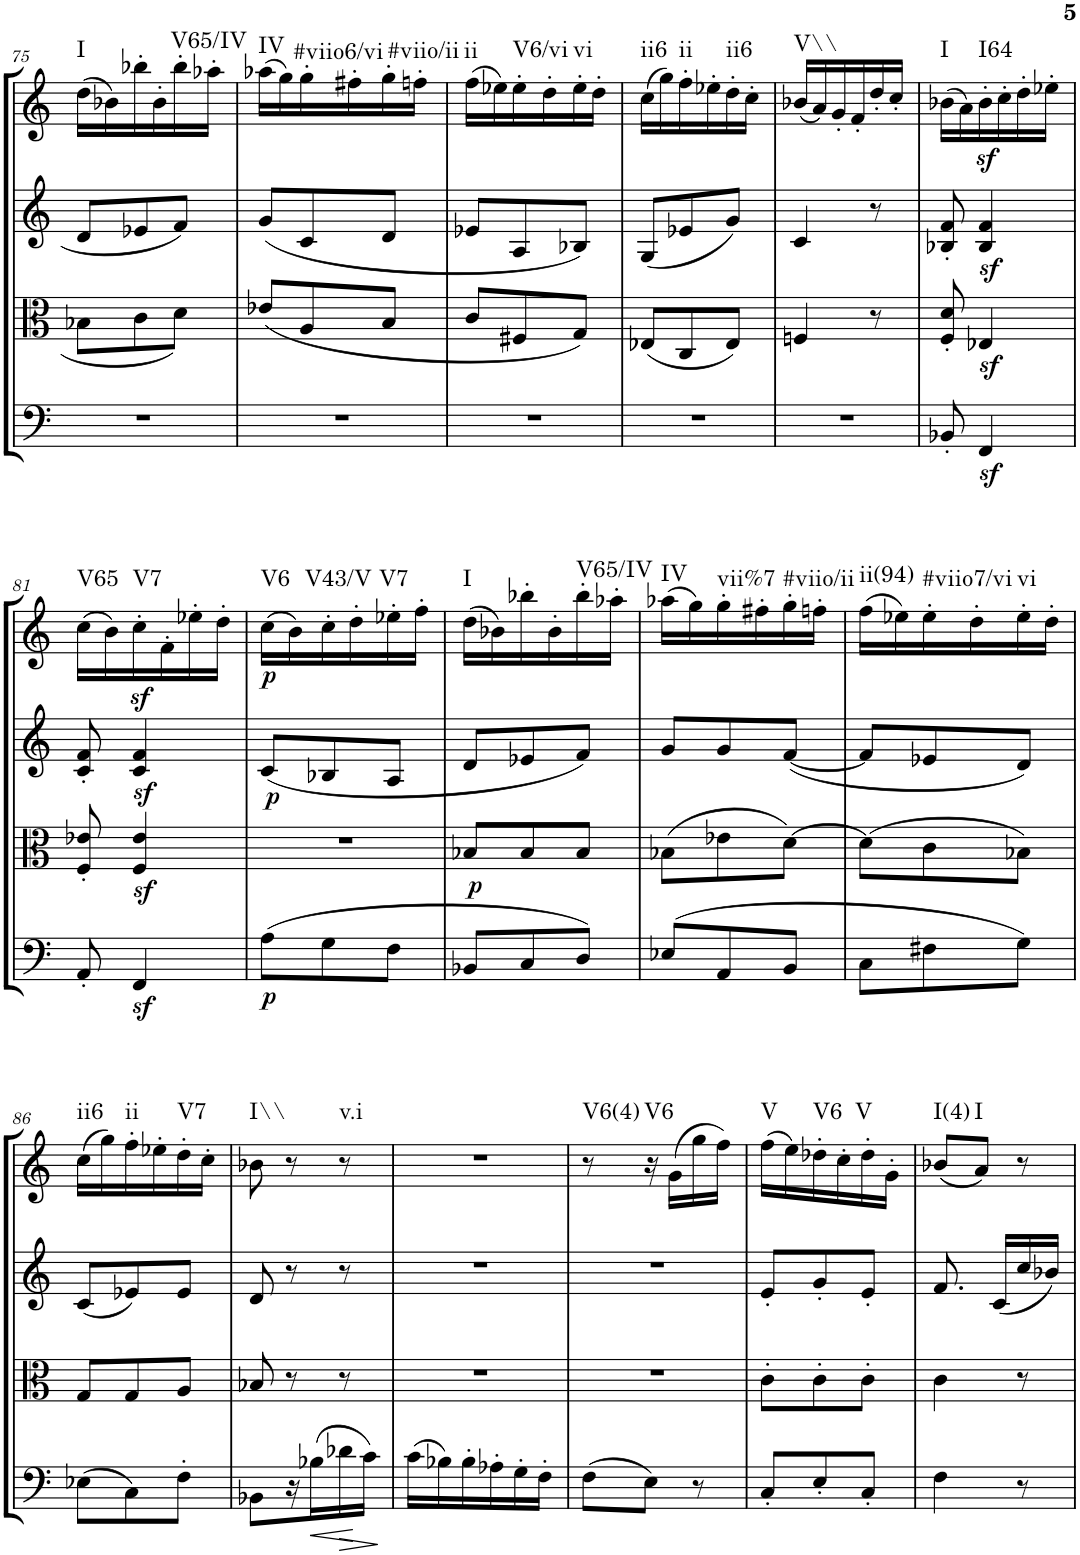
**kern	**dynam	**kern	**dynam	**kern	**dynam	**kern	**dynam	**harte
*part4	*part4	*part3	*part3	*part2	*part2	*part1	*part1	*part1
*staff4	*staff4	*staff3	*staff3	*staff2	*staff2	*staff1	*staff1	*
*I"Violoncello	*	*I"Viola	*	*I"Violin II	*	*I"Violin I	*	*
*I'Vc	*	*I'Vla	*	*I'Vln	*	*I'Vln	*	*
!!LO:PB:g=z
*clefF4	*	*clefC3	*	*clefG2	*	*clefG2	*	*
*k[]	*	*k[]	*	*k[]	*	*k[]	*	*
*M3/8	*	*M3/8	*	*M3/8	*	*M3/8	*	*
=75	=75	=75	=75	=75	=75	=75	=75	=75
!	!	!	!	!	!	!	!	!LO:H:kt=I
4.r	.	8B-X\L	.	8d/L	.	(16dd\LL	.	N
.	.	.	.	.	.	16b-X\)	.	.
.	.	8c\	.	8e-X/	.	16bb-X'\	.	.
.	.	.	.	.	.	16b-'\	.	.
!	!	!	!	!	!	!	!	!LO:H:kt=V65/IV
.	.	8d\J	.	8f/J	.	16bb-'\	.	N
.	.	.	.	.	.	16aa-X'\JJ	.	.
=76	=76	=76	=76	=76	=76	=76	=76	=76
!	!	!	!	!	!	!	!	!LO:H:kt=IV
4.r	.	(8e-X/L	.	(8g/L	.	(16aa-X\LL	.	N
.	.	.	.	.	.	16gg\)	.	.
!	!	!	!	!	!	!	!	!LO:H:kt=#viio6/vi
.	.	8A/	.	8c/	.	16gg'\	.	N
.	.	.	.	.	.	16ff#X'\	.	.
!	!	!	!	!	!	!	!	!LO:H:kt=#viio/ii
.	.	8B/J	.	8d/J	.	16gg'\	.	N
.	.	.	.	.	.	16ffn'\JJ	.	.
=77	=77	=77	=77	=77	=77	=77	=77	=77
!	!	!	!	!	!	!	!	!LO:H:kt=ii
4.r	.	8c/L	.	8e-X/L	.	(16ff\LL	.	N
.	.	.	.	.	.	16ee-X\)	.	.
!	!	!	!	!	!	!	!	!LO:H:kt=V6/vi
.	.	8F#X/	.	8A/	.	16ee-'\	.	N
.	.	.	.	.	.	16dd'\	.	.
!	!	!	!	!	!	!	!	!LO:H:kt=vi
.	.	8G/J)	.	8B-X/J)	.	16ee-'\	.	N
.	.	.	.	.	.	16dd'\JJ	.	.
=78	=78	=78	=78	=78	=78	=78	=78	=78
!	!	!	!	!	!	!	!	!LO:H:kt=ii6
4.r	.	(8E-X/L	.	(8G/L	.	(16cc\LL	.	N
.	.	.	.	.	.	16gg\)	.	.
!	!	!	!	!	!	!	!	!LO:H:kt=ii
.	.	8C/	.	8e-X/	.	16ff'\	.	N
.	.	.	.	.	.	16ee-X'\	.	.
!	!	!	!	!	!	!	!	!LO:H:kt=ii6
.	.	8E-/J)	.	8g/J)	.	16dd'\	.	N
.	.	.	.	.	.	16cc'\JJ	.	.
=79	=79	=79	=79	=79	=79	=79	=79	=79
!	!	!	!	!	!	!	!	!LO:H:kt=V\\
4.r	.	4Fn/	.	4c/	.	(16b-X/LL	.	N
.	.	.	.	.	.	16a/)	.	.
.	.	.	.	.	.	16g'/	.	.
.	.	.	.	.	.	16f'/	.	.
.	.	8r	.	8r	.	16dd'/	.	.
.	.	.	.	.	.	16cc'/JJ	.	.
=80	=80	=80	=80	=80	=80	=80	=80	=80
!	!	!	!	!	!	!	!	!LO:H:kt=I
8BB-X'/	.	8F/' 8d/'	.	8B-X/' 8f/'	.	(16b-X\LL	.	N
.	.	.	.	.	.	16a\)	.	.
!	!	!	!	!	!	!	!LO:DY:b	!LO:H:kt=I64
4FFz</	.	4E-Xz</	.	4B-/z< 4f/z<	.	16b-'\	sf	N
.	.	.	.	.	.	16cc'\	.	.
.	.	.	.	.	.	16dd'\	.	.
.	.	.	.	.	.	16ee-X'\JJ	.	.
!!LO:LB:g=z
=81	=81	=81	=81	=81	=81	=81	=81	=81
!	!	!	!	!	!	!	!	!LO:H:kt=V65
8AA'/	.	8F/' 8e-X/'	.	8c/' 8f/'	.	(16cc\LL	.	N
.	.	.	.	.	.	16b\)	.	.
!	!	!	!	!	!	!	!LO:DY:b	!LO:H:kt=V7
4FFz</	.	4F/z< 4e-/z<	.	4c/z< 4f/z<	.	16cc'\	sf	N
.	.	.	.	.	.	16f'\	.	.
.	.	.	.	.	.	16ee-X'\	.	.
.	.	.	.	.	.	16dd'\JJ	.	.
=82	=82	=82	=82	=82	=82	=82	=82	=82
!	!LO:DY:b	!	!	!	!LO:DY:b	!	!LO:DY:b	!LO:H:kt=V6
(8A\L	p	4.r	.	(<8c/L	p	(16cc\LL	p	N
.	.	.	.	.	.	16b\)	.	.
!	!	!	!	!	!	!	!	!LO:H:kt=V43/V
8G\	.	.	.	8B-X/	.	16cc'\	.	N
.	.	.	.	.	.	16dd'\	.	.
!	!	!	!	!	!	!	!	!LO:H:kt=V7
8F\J	.	.	.	8A/J	.	16ee-X'\	.	N
.	.	.	.	.	.	16ff'\JJ	.	.
=83	=83	=83	=83	=83	=83	=83	=83	=83
!	!	!	!LO:DY:b	!	!	!	!	!LO:H:kt=I
8BB-X/L	.	8B-X/L	p	8d/L	.	(16dd\LL	.	N
.	.	.	.	.	.	16b-X\)	.	.
8C/	.	8B-/	.	8e-X/	.	16bb-X'\	.	.
.	.	.	.	.	.	16b-'\	.	.
!	!	!	!	!	!	!	!	!LO:H:kt=V65/IV
8D/J)	.	8B-/J	.	8f/J)	.	16bb-'\	.	N
.	.	.	.	.	.	16aa-X'\JJ	.	.
=84	=84	=84	=84	=84	=84	=84	=84	=84
!	!	!	!	!	!	!	!	!LO:H:kt=IV
(8E-X/L	.	(8B-X\L	.	8g/L	.	(16aa-X\LL	.	N
.	.	.	.	.	.	16gg\)	.	.
!	!	!	!	!	!	!	!	!LO:H:kt=vii%7
8AA/	.	8e-X\	.	8g/	.	16gg'\	.	N
.	.	.	.	.	.	16ff#X'\	.	.
!	!	!	!	!	!	!	!	!LO:H:kt=#viio/ii
8BB/J	.	[8d\J)	.	([8f/J	.	16gg'\	.	N
.	.	.	.	.	.	16ffn'\JJ	.	.
=85	=85	=85	=85	=85	=85	=85	=85	=85
!	!	!	!	!	!	!	!	!LO:H:kt=ii(94)
8C\L	.	(8d\L]	.	8f/L]	.	(16ff\LL	.	N
.	.	.	.	.	.	16ee-X\)	.	.
!	!	!	!	!	!	!	!	!LO:H:kt=#viio7/vi
8F#X\	.	8c\	.	8e-X/	.	16ee-'\	.	N
.	.	.	.	.	.	16dd'\	.	.
!	!	!	!	!	!	!	!	!LO:H:kt=vi
8G\J)	.	8B-X\J)	.	8d/J)	.	16ee-'\	.	N
.	.	.	.	.	.	16dd'\JJ	.	.
!!LO:LB:g=z
=86	=86	=86	=86	=86	=86	=86	=86	=86
!	!	!	!	!	!	!	!	!LO:H:kt=ii6
(8E-X\L	.	8G/L	.	(8c/L	.	(16cc\LL	.	N
.	.	.	.	.	.	16gg\)	.	.
!	!	!	!	!	!	!	!	!LO:H:kt=ii
8C\)	.	8G/	.	8e-X/)	.	16ff'\	.	N
.	.	.	.	.	.	16ee-X'\	.	.
!	!	!	!	!	!	!	!	!LO:H:kt=V7
8F'\J	.	8A/J	.	8e-/J	.	16dd'\	.	N
.	.	.	.	.	.	16cc'\JJ	.	.
=87	=87	=87	=87	=87	=87	=87	=87	=87
!	!	!	!	!	!	!	!	!LO:H:kt=I\\
8BB-X\L	.	8B-X/	.	8d/	.	8b-X\	.	N
16r	.	8r	.	8r	.	8r	.	.
!	!LO:HP:b	!	!	!	!	!	!	!
(16B-X\	<	.	.	.	.	.	.	.
!	!LO:HP:b	!	!	!	!	!	!	!LO:H:kt=v.i
16d-X\	>	8r	.	8r	.	8r	.	N
16c\JJ)	[	.	.	.	.	.	.	.
.	]	.	.	.	.	.	.	.
=88	=88	=88	=88	=88	=88	=88	=88	=88
(16c\LL	.	4.r	.	4.r	.	4.r	.	.
16B-X\)	.	.	.	.	.	.	.	.
16B-'\	.	.	.	.	.	.	.	.
16A-X'\	.	.	.	.	.	.	.	.
16G'\	.	.	.	.	.	.	.	.
16F'\JJ	.	.	.	.	.	.	.	.
=89	=89	=89	=89	=89	=89	=89	=89	=89
!	!	!	!	!	!	!	!	!LO:H:kt=V6(4)
(8F\L	.	4.r	.	4.r	.	8r	.	N
!	!	!	!	!	!	!	!	!LO:H:kt=V6
8E\J)	.	.	.	.	.	16r	.	N
.	.	.	.	.	.	(16g\LL	.	.
8r	.	.	.	.	.	16gg\	.	.
.	.	.	.	.	.	16ff\JJ)	.	.
=90	=90	=90	=90	=90	=90	=90	=90	=90
!	!	!	!	!	!	!	!	!LO:H:kt=V
8C'/L	.	8c'\L	.	8e'/L	.	(16ff\LL	.	N
.	.	.	.	.	.	16ee\)	.	.
!	!	!	!	!	!	!	!	!LO:H:kt=V6
8E'/	.	8c'\	.	8g'/	.	16dd-X'\	.	N
.	.	.	.	.	.	16cc'\	.	.
!	!	!	!	!	!	!	!	!LO:H:kt=V
8C'/J	.	8c'\J	.	8e'/J	.	16dd-'\	.	N
.	.	.	.	.	.	16g'\JJ	.	.
=91	=91	=91	=91	=91	=91	=91	=91	=91
!	!	!	!	!	!	!	!	!LO:H:kt=I(4)
4F\	.	4c\	.	8.f/	.	(8b-X/L	.	N
!	!	!	!	!	!	!	!	!LO:H:kt=I
.	.	.	.	.	.	8a/J)	.	N
.	.	.	.	(16c/LL	.	.	.	.
8r	.	8r	.	16cc/	.	8r	.	.
.	.	.	.	16b-X/JJ)	.	.	.	.
=	=	=	=	=	=	=	=	=
*-	*-	*-	*-	*-	*-	*-	*-	*-
